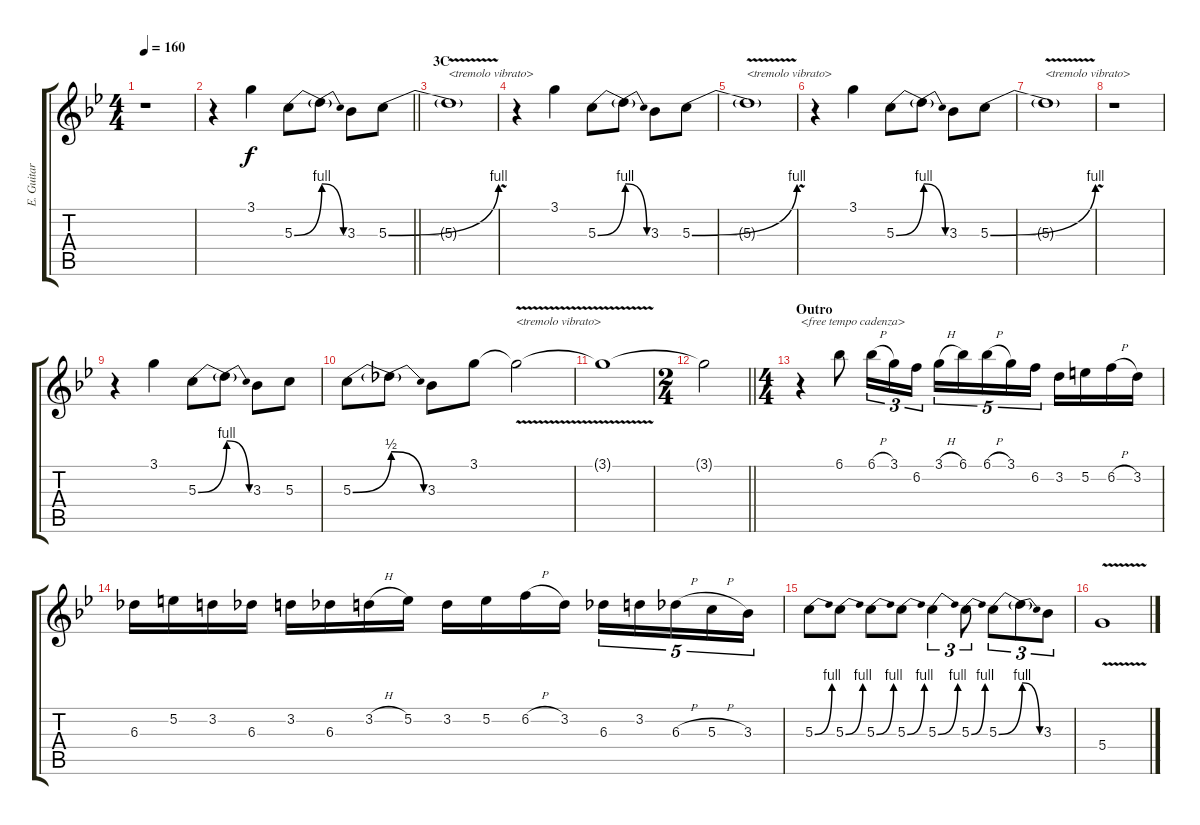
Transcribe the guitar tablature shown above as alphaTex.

\track ("E. Guitar I" "E. Guitar ") {instrument overdrivenguitar}
\staff {score tabs}
\tuning (E4 B3 G3 D3 A2 E2) {hide}
\ts (4 4)
\tempo 160
\clef g2
\ks bb
r.1{dy f} |
\barLineRight lightlight
r.4 3.1.4 5.3{be (bend 0 0 60 4)}.8 5.3{be (release 0 4 60 0) t}.8 3.3.8 5.3{be (bend 0 0 60 4)}.8 |
\section ("" "3C")
5.3{v t}.1{txt "<tremolo vibrato>"} |
r.4 3.1.4 5.3{be (bend 0 0 60 4)}.8 5.3{be (release 0 4 60 0) t}.8 3.3.8 5.3{be (bend 0 0 60 4)}.8 |
5.3{v t}.1{txt "<tremolo vibrato>"} |
r.4 3.1.4 5.3{be (bend 0 0 60 4)}.8 5.3{be (release 0 4 60 0) t}.8 3.3.8 5.3{be (bend 0 0 60 4)}.8 |
5.3{v t}.1{txt "<tremolo vibrato>"} |
r.1 |
r.4 3.1.4 5.3{be (bend 0 0 60 4)}.8 5.3{be (release 0 4 60 0) t}.8 3.3.8 5.3.8 |
5.3{be (bend 0 0 60 2)}.8 5.3{be (release 0 2 60 0) t}.8 3.3.8 3.1.8 3.1{v t}.2{txt "<tremolo vibrato>"} |
3.1{t}.1 |
\ts (2 4)
\barLineRight lightlight
3.1{t}.2 |
\ts (4 4)
\section ("" "Outro")
r.4{txt "<free tempo cadenza>"} 6.1.8 6.1{h}.16{tu (3 2)} 3.1.16{tu (3 2)} 6.2.16{tu (3 2)} 3.1{h}.16{tu (5 4)} 6.1.16{tu (5 4)} 6.1{h}.16{tu (5 4)} 3.1.16{tu (5 4)} 6.2.16{tu (5 4)} 3.2.16 5.2.16 6.2{h}.16 3.2.16 |
6.3.16 5.2.16 3.2.16 6.3.16 3.2.16 6.3.16 3.2{h}.16 5.2.16 3.2.16 5.2.16 6.2{h}.16 3.2.16 6.3.16{tu (5 4)} 3.2.16{tu (5 4)} 6.3{h}.16{tu (5 4)} 5.3{h}.16{tu (5 4)} 3.3.16{tu (5 4)} |
5.3{be (bend 0 0 60 4)}.8 5.3{be (bend 0 0 60 4)}.8 5.3{be (bend 0 0 60 4)}.8 5.3{be (bend 0 0 60 4)}.8 5.3{be (bend 0 0 60 4)}.4{tu (3 2)} 5.3{be (bend 0 0 60 4)}.8{tu (3 2)} 5.3{be (bend 0 0 60 4)}.8{tu (3 2)} 5.3{be (release 0 4 60 0) t}.8{tu (3 2)} 3.3.8{tu (3 2)} |
5.4{v}.1
